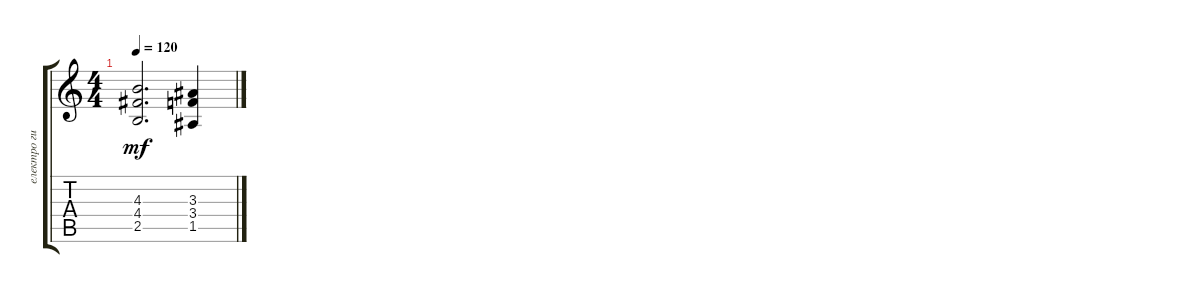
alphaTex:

\track ("електро гитара" "електро ги") {instrument acousticguitarsteel}
\staff {score tabs}
\tuning (E4 B3 G3 D3 A2 E2) {hide}
\ts (4 4)
\tempo 120
\clef g2
\ks c
(4.3 4.4 2.5).2{d dy mf} (3.3 3.4 1.5).4
